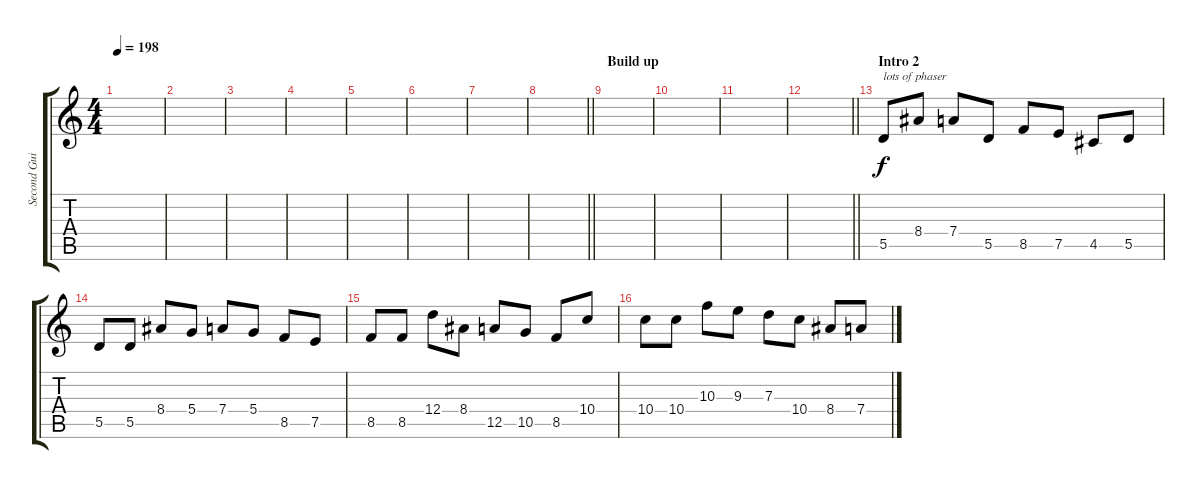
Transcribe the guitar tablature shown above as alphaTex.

\track ("Second Guitar" "Second Gui") {instrument overdrivenguitar}
\staff {score tabs}
\tuning (E4 B3 G3 D3 A2 D2) {hide}
\ts (4 4)
\tempo 198
\clef g2
\ks c
|
|
|
|
|
|
|
\barLineRight lightlight
|
\section ("" "Build up")
|
|
|
\barLineRight lightlight
|
\section ("" "Intro 2")
5.5.8{txt "lots of phaser"} 8.4.8 7.4.8 5.5.8 8.5.8 7.5.8 4.5.8 5.5.8 |
5.5.8 5.5.8 8.4.8 5.4.8 7.4.8 5.4.8 8.5.8 7.5.8 |
8.5.8 8.5.8 12.4.8 8.4.8 12.5.8 10.5.8 8.5.8 10.4.8 |
10.4.8 10.4.8 10.3.8 9.3.8 7.3.8 10.4.8 8.4.8 7.4.8
